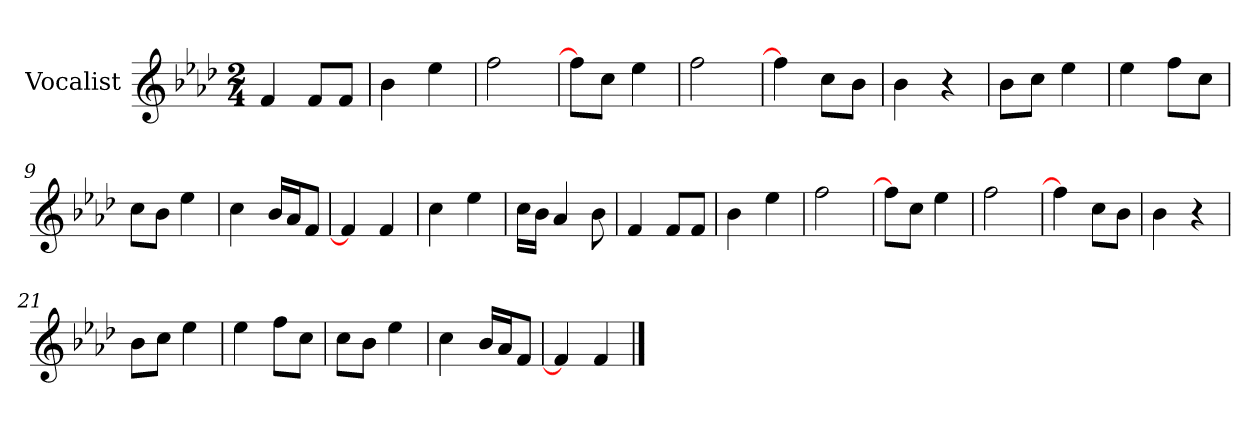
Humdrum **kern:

**kern
*part1
*staff1
*I"Vocalist
*k[b-e-a-d-]
*A-:
*M2/4
=
4f
8fL
8fJ
=1
4b-
4ee-
=2
2ff
=3
8ffL]
8ccJ
4ee-
=4
2ff
=5
4ff]
8ccL
8b-J
=6
4b-
4r
=7
8b-L
8ccJ
4ee-
=8
4ee-
8ffL
8ccJ
=9
8ccL
8b-J
4ee-
=10
4cc
16b-LL
16a-J
8fJ
=11
4f]
4f
=12
4cc
4ee-
=13
16ccLL
16b-JJ
4a-
8b-
=14
4f
8fL
8fJ
=15
4b-
4ee-
=16
2ff
=17
8ffL]
8ccJ
4ee-
=18
2ff
=19
4ff]
8ccL
8b-J
=20
4b-
4r
=21
8b-L
8ccJ
4ee-
=22
4ee-
8ffL
8ccJ
=23
8ccL
8b-J
4ee-
=24
4cc
16b-LL
16a-J
8fJ
=25
4f]
4f
==
*-
